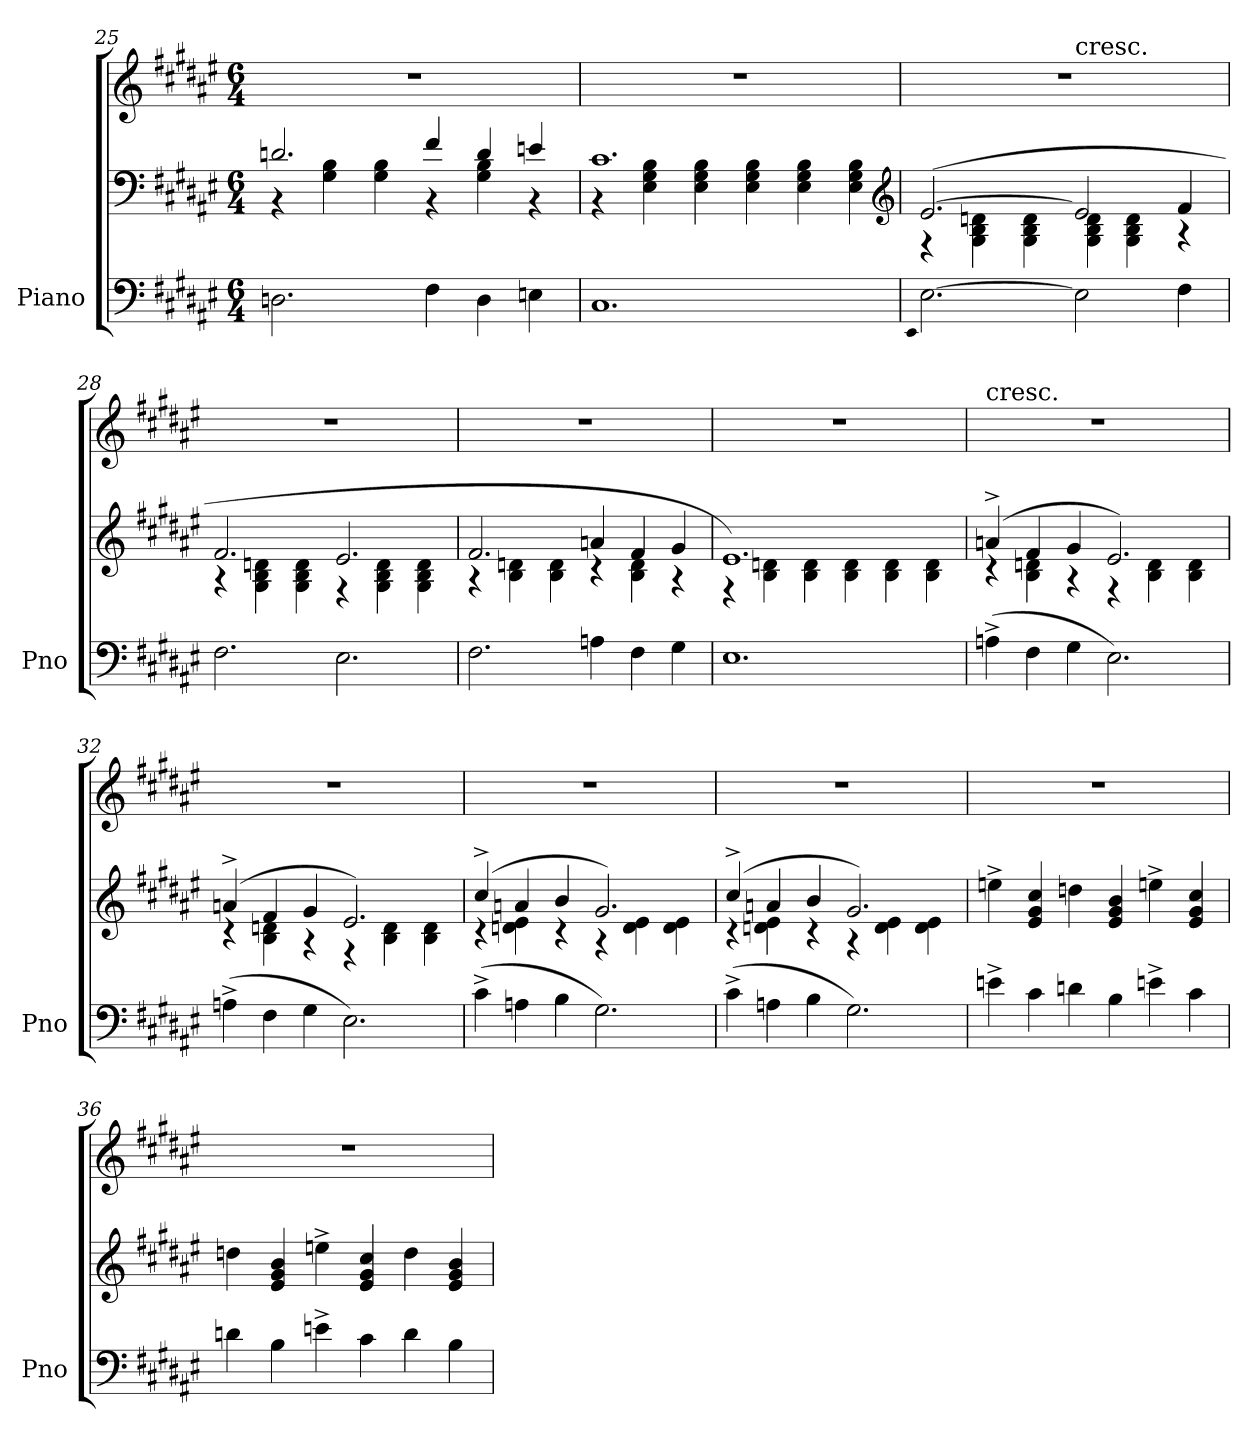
**kern	**kern	**kern
*part1	*part1	*part1
*staff3	*staff2	*staff1
*I"Piano	*	*
*I'Pno	*	*
*clefF4	*clefF4	*clefG2
*k[f#c#g#d#a#e#]	*k[f#c#g#d#a#e#]	*k[f#c#g#d#a#e#]
*F#:	*F#:	*F#:
*M6/4	*M6/4	*M6/4
=25	=25	=25
*	*^	*
2.Dn\	2.dn/	4r	1.r
.	.	4G#\ 4B\	.
.	.	4G#\ 4B\	.
4F#\	4f#/	4r	.
4D\	4d/	4G#\ 4B\	.
4En\	4en/	4r	.
=26	=26	=26	=26
1.C#	1.c#	4r	1.r
.	.	4E#\ 4G#\ 4B\	.
.	.	4E#\ 4G#\ 4B\	.
.	.	4E#\ 4G#\ 4B\	.
.	.	4E#\ 4G#\ 4B\	.
.	.	4E#\ 4G#\ 4B\	.
*	*clefG2	*	*
=27	=27	=27	=27
qEE#	.	.	.
*	*	*	*^
[2.E#\	([2.e#/	4r	1.r	2.ryy
.	.	4G#\ 4B\ 4dn\	.	.
.	.	4G#\ 4B\ 4d\	.	.
!	!	!	!	!LO:TX:t=cresc.
2E#\]	2e#/]	4G#\ 4B\ 4d\	.	2.ryy
.	.	4G#\ 4B\ 4d\	.	.
4F#\	4f#/	4r	.	.
=28	=28	=28	=28	=28
!	!	!	!LO:TX:t=decresc.	!
*	*	*	*v	*v
2.F#\	2.f#/	4r	1.r
.	.	4G#\ 4B\ 4dn\	.
.	.	4G#\ 4B\ 4d\	.
2.E#\	2.e#/	4r	.
.	.	4G#\ 4B\ 4d\	.
.	.	4G#\ 4B\ 4d\	.
=29	=29	=29	=29
2.F#\	2.f#/	4r	1.r
.	.	4B\ 4dn\	.
.	.	4B\ 4d\	.
4An\	4an/	4r	.
4F#\	4f#/	4B\ 4d\	.
4G#\	4g#/	4r	.
=30	=30	=30	=30
1.E#	1.e#)	4r	1.r
.	.	4B\ 4dn\	.
.	.	4B\ 4d\	.
.	.	4B\ 4d\	.
.	.	4B\ 4d\	.
.	.	4B\ 4d\	.
=31	=31	=31	=31
!	!	!	!LO:TX:t=cresc.
(4An^\	(4an^/	4r	1.r
4F#\	4f#/	4B\ 4dn\	.
4G#\	4g#/	4r	.
2.E#\)	2.e#/)	4r	.
.	.	4B\ 4d\	.
.	.	4B\ 4d\	.
=32	=32	=32	=32
(4An^\	(4an^/	4r	1.r
4F#\	4f#/	4B\ 4dn\	.
4G#\	4g#/	4r	.
2.E#\)	2.e#/)	4r	.
.	.	4B\ 4d\	.
.	.	4B\ 4d\	.
=33	=33	=33	=33
(4c#^\	(4cc#^/	4r	1.r
4An\	4an/	4dn\ 4e#\	.
4B\	4b/	4r	.
2.G#\)	2.g#/)	4r	.
.	.	4d\ 4e#\	.
.	.	4d\ 4e#\	.
=34	=34	=34	=34
(4c#^\	(4cc#^/	4r	1.r
4An\	4an/	4dn\ 4e#\	.
4B\	4b/	4r	.
2.G#\)	2.g#/)	4r	.
.	.	4d\ 4e#\	.
.	.	4d\ 4e#\	.
*	*v	*v	*
=35	=35	=35
4en^\	4een^\	1.r
4c#\	4e#/ 4g#/ 4cc#/	.
4dn\	4ddn\	.
4B\	4e#/ 4g#/ 4b/	.
4en^\	4een^\	.
4c#\	4e#/ 4g#/ 4cc#/	.
=36	=36	=36
4dn\	4ddn\	1.r
4B\	4e#/ 4g#/ 4b/	.
4en^\	4een^\	.
4c#\	4e#/ 4g#/ 4cc#/	.
4d\	4dd\	.
4B\	4e#/ 4g#/ 4b/	.
=	=	=
*-	*-	*-
